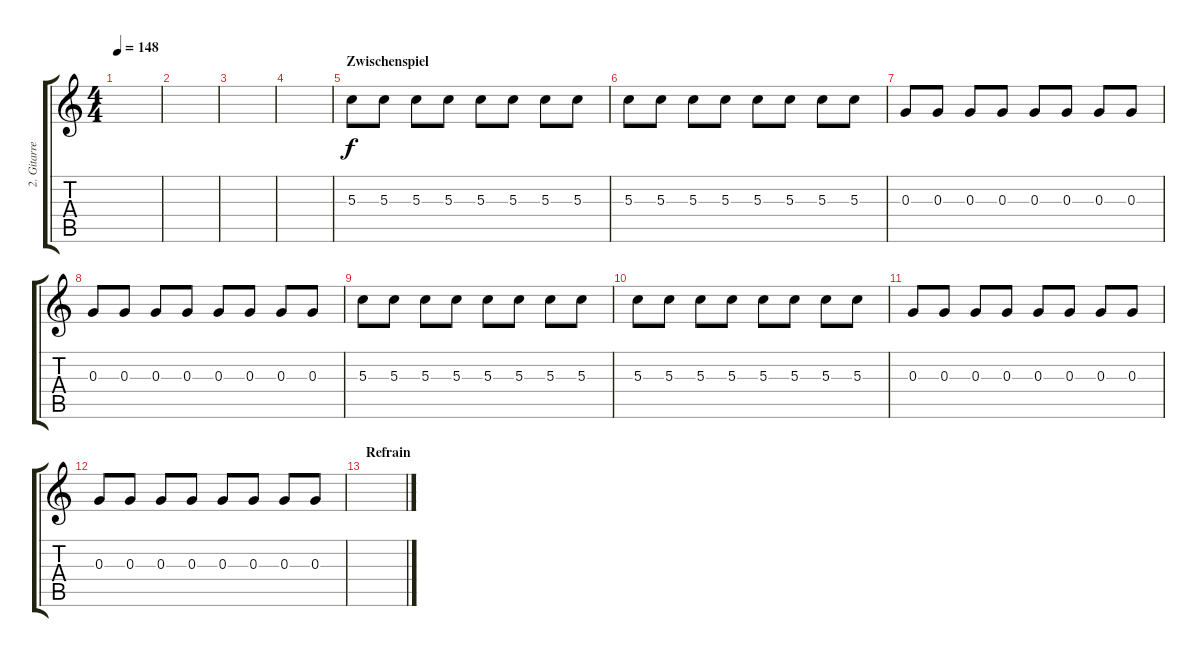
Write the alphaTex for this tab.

\track ("2. Gitarre" "2. Gitarre") {instrument overdrivenguitar}
\staff {score tabs}
\tuning (E4 B3 G3 D3 A2 E2) {hide}
\ts (4 4)
\tempo 148
\clef g2
\ks c
|
|
|
|
\section ("" "Zwischenspiel")
5.3.8 5.3.8 5.3.8 5.3.8 5.3.8 5.3.8 5.3.8 5.3.8 |
5.3.8 5.3.8 5.3.8 5.3.8 5.3.8 5.3.8 5.3.8 5.3.8 |
0.3.8 0.3.8 0.3.8 0.3.8 0.3.8 0.3.8 0.3.8 0.3.8 |
0.3.8 0.3.8 0.3.8 0.3.8 0.3.8 0.3.8 0.3.8 0.3.8 |
5.3.8 5.3.8 5.3.8 5.3.8 5.3.8 5.3.8 5.3.8 5.3.8 |
5.3.8 5.3.8 5.3.8 5.3.8 5.3.8 5.3.8 5.3.8 5.3.8 |
0.3.8 0.3.8 0.3.8 0.3.8 0.3.8 0.3.8 0.3.8 0.3.8 |
0.3.8 0.3.8 0.3.8 0.3.8 0.3.8 0.3.8 0.3.8 0.3.8 |
\section ("" "Refrain")
